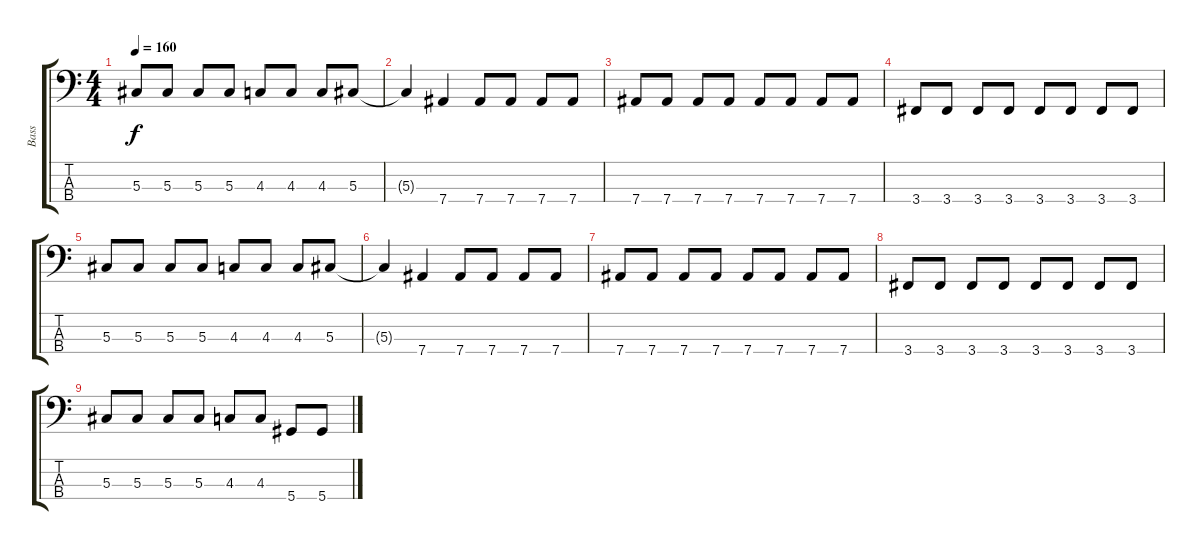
\track ("Bass" "Bass") {instrument electricbassfinger}
\staff {score tabs}
\tuning (Gb2 Db2 Ab1 Eb1) {hide}
\ts (4 4)
\tempo 160
\clef f4
\ks c
5.3.8{dy f} 5.3.8 5.3.8 5.3.8 4.3.8 4.3.8 4.3.8 5.3.8 |
5.3{t}.4 7.4.4 7.4.8 7.4.8 7.4.8 7.4.8 |
7.4.8 7.4.8 7.4.8 7.4.8 7.4.8 7.4.8 7.4.8 7.4.8 |
3.4.8 3.4.8 3.4.8 3.4.8 3.4.8 3.4.8 3.4.8 3.4.8 |
5.3.8 5.3.8 5.3.8 5.3.8 4.3.8 4.3.8 4.3.8 5.3.8 |
5.3{t}.4 7.4.4 7.4.8 7.4.8 7.4.8 7.4.8 |
7.4.8 7.4.8 7.4.8 7.4.8 7.4.8 7.4.8 7.4.8 7.4.8 |
3.4.8 3.4.8 3.4.8 3.4.8 3.4.8 3.4.8 3.4.8 3.4.8 |
5.3.8 5.3.8 5.3.8 5.3.8 4.3.8 4.3.8 5.4.8 5.4.8
